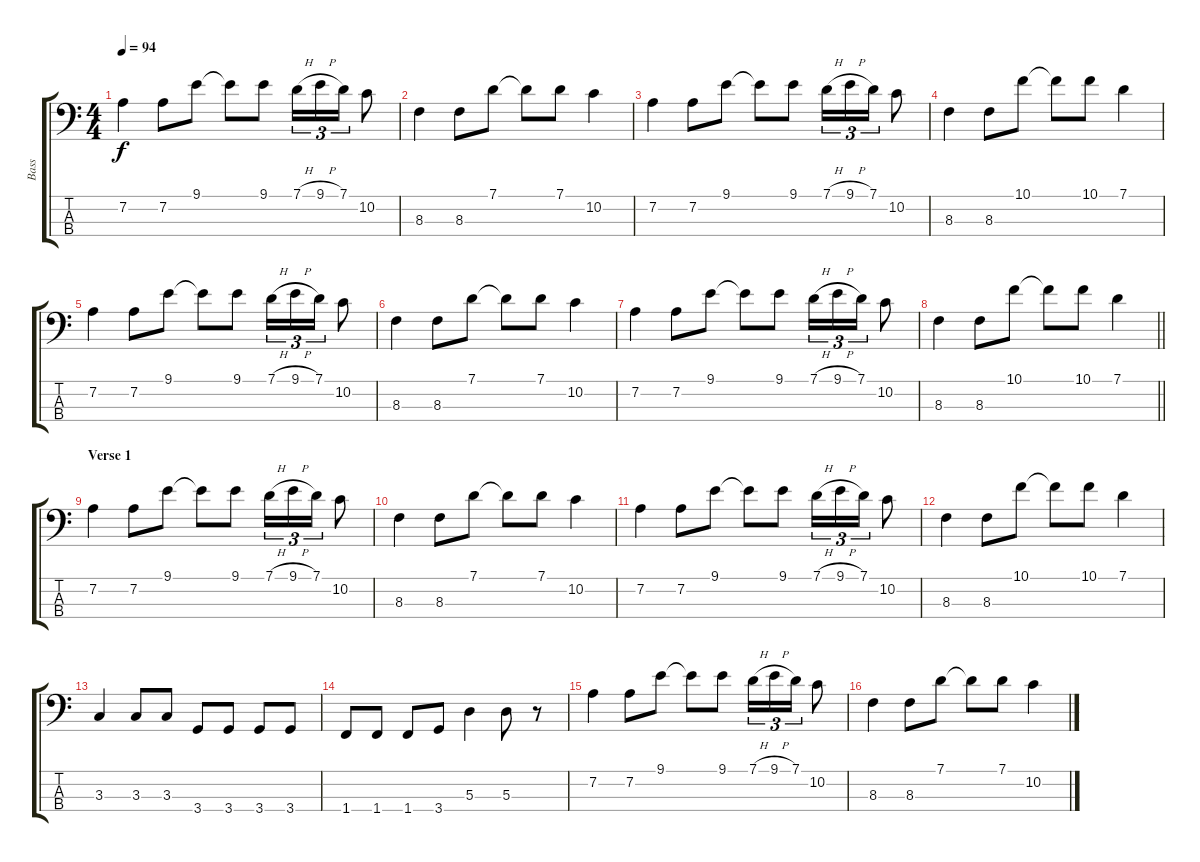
\track ("Bass" "Bass") {instrument electricbassfinger}
\staff {score tabs}
\tuning (G2 D2 A1 E1) {hide}
\ts (4 4)
\tempo 94
\clef f4
\ks c
7.2.4{dy f instrument electricbassfinger} 7.2.8 9.1.8 9.1{t}.8 9.1.8 7.1{h}.16{tu (3 2)} 9.1{h}.16{tu (3 2)} 7.1.16{tu (3 2)} 10.2.8 |
8.3.4 8.3.8 7.1.8 7.1{t}.8 7.1.8 10.2.4 |
7.2.4 7.2.8 9.1.8 9.1{t}.8 9.1.8 7.1{h}.16{tu (3 2)} 9.1{h}.16{tu (3 2)} 7.1.16{tu (3 2)} 10.2.8 |
8.3.4 8.3.8 10.1.8 10.1{t}.8 10.1.8 7.1.4 |
7.2.4 7.2.8 9.1.8 9.1{t}.8 9.1.8 7.1{h}.16{tu (3 2)} 9.1{h}.16{tu (3 2)} 7.1.16{tu (3 2)} 10.2.8 |
8.3.4 8.3.8 7.1.8 7.1{t}.8 7.1.8 10.2.4 |
7.2.4 7.2.8 9.1.8 9.1{t}.8 9.1.8 7.1{h}.16{tu (3 2)} 9.1{h}.16{tu (3 2)} 7.1.16{tu (3 2)} 10.2.8 |
\barLineRight lightlight
8.3.4 8.3.8 10.1.8 10.1{t}.8 10.1.8 7.1.4 |
\section ("" "Verse 1")
7.2.4 7.2.8 9.1.8 9.1{t}.8 9.1.8 7.1{h}.16{tu (3 2)} 9.1{h}.16{tu (3 2)} 7.1.16{tu (3 2)} 10.2.8 |
8.3.4 8.3.8 7.1.8 7.1{t}.8 7.1.8 10.2.4 |
7.2.4 7.2.8 9.1.8 9.1{t}.8 9.1.8 7.1{h}.16{tu (3 2)} 9.1{h}.16{tu (3 2)} 7.1.16{tu (3 2)} 10.2.8 |
8.3.4 8.3.8 10.1.8 10.1{t}.8 10.1.8 7.1.4 |
3.3.4 3.3.8 3.3.8 3.4.8 3.4.8 3.4.8 3.4.8 |
1.4.8 1.4.8 1.4.8 3.4.8 5.3.4 5.3.8 r.8 |
7.2.4 7.2.8 9.1.8 9.1{t}.8 9.1.8 7.1{h}.16{tu (3 2)} 9.1{h}.16{tu (3 2)} 7.1.16{tu (3 2)} 10.2.8 |
8.3.4 8.3.8 7.1.8 7.1{t}.8 7.1.8 10.2.4
